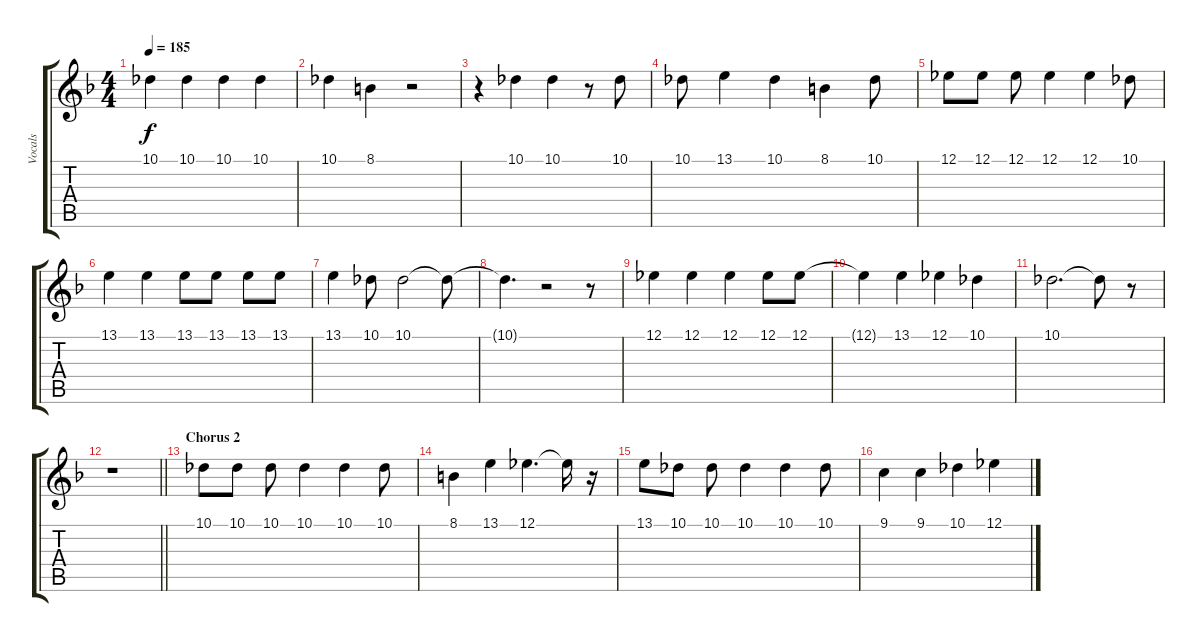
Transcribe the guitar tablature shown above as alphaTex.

\track ("Vocals" "Vocals") {instrument oboe}
\staff {score tabs}
\tuning (Eb4 Bb3 Gb3 Db3 Ab2 Eb2) {hide}
\ts (4 4)
\tempo 185
\clef g2
\ks f
10.1.4{dy f} 10.1.4 10.1.4 10.1.4 |
10.1.4 8.1.4 r.2 |
r.4 10.1.4 10.1.4 r.8 10.1.8 |
10.1.8 13.1.4 10.1.4 8.1.4 10.1.8 |
12.1.8 12.1.8 12.1.8 12.1.4 12.1.4 10.1.8 |
13.1.4 13.1.4 13.1.8 13.1.8 13.1.8 13.1.8 |
13.1.4 10.1.8 10.1.2 10.1{t}.8 |
10.1{t}.4{d} r.2 r.8 |
12.1.4 12.1.4 12.1.4 12.1.8 12.1.8 |
12.1{t}.4 13.1.4 12.1.4 10.1.4 |
10.1.2{d} 10.1{t}.8 r.8 |
\barLineRight lightlight
r.1 |
\section ("" "Chorus 2")
10.1.8 10.1.8 10.1.8 10.1.4 10.1.4 10.1.8 |
8.1.4 13.1.4 12.1.4{d} 12.1{t}.16 r.16 |
13.1.8 10.1.8 10.1.8 10.1.4 10.1.4 10.1.8 |
9.1.4 9.1.4 10.1.4 12.1.4
